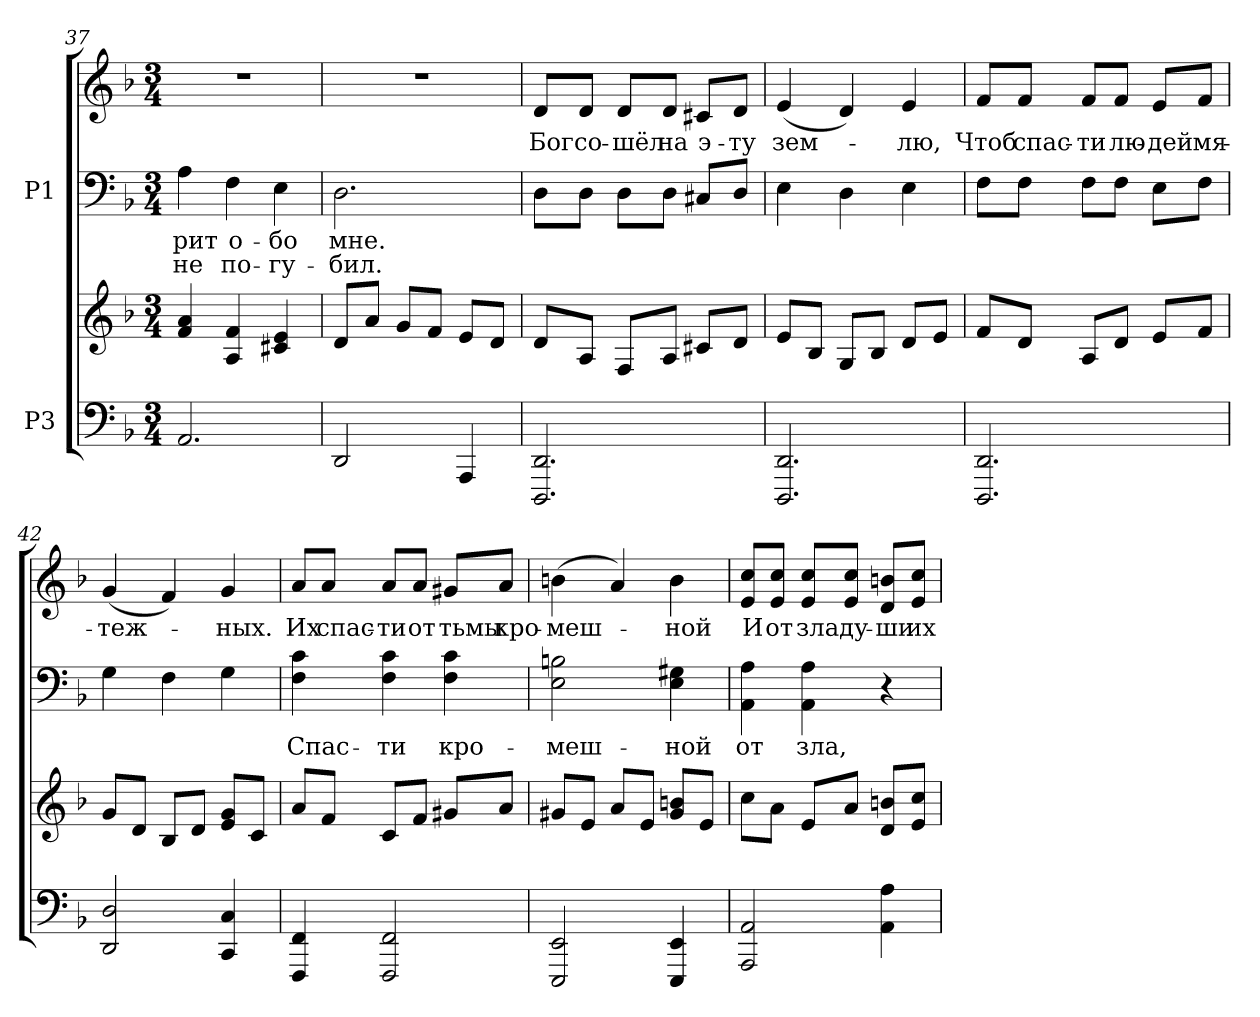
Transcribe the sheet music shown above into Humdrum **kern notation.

**kern	**kern	**kern	**text	**text	**kern	**text
*part2	*part2	*part1	*part1	*part1	*part1	*part1
*staff4	*staff3	*staff2	*staff2	*staff2	*staff1	*staff1
*I"P3	*	*I"P1	*	*	*	*
*clefF4	*clefG2	*clefF4	*	*	*clefG2	*
*k[b-]	*k[b-]	*k[b-]	*	*	*k[b-]	*
*F:	*F:	*F:	*	*	*F:	*
*M3/4	*M3/4	*M3/4	*	*	*M3/4	*
=37	=37	=37	=37	=37	=37	=37
!	!	!	!LO:LY:a:color=#000000	!LO:LY:a:color=#000000	!LO:N:vis=1	!
2.AAi/	4fi/ 4ai	4Ai\	-рит	не	2.r	.
!	!	!	!LO:LY:a:color=#000000	!LO:LY:a:color=#000000	!	!
.	4Ai/ 4fi	4Fi\	о-	по-	.	.
!	!	!	!LO:LY:a:color=#000000	!LO:LY:a:color=#000000	!	!
.	4c#Xi/ 4ei	4Ei\	-бо	-гу-	.	.
=38	=38	=38	=38	=38	=38	=38
!	!	!	!LO:LY:a:color=#000000	!LO:LY:a:color=#000000	!LO:N:vis=1	!
2DDi/	8di/L	2.Di\	мне.	-бил.	2.r	.
.	8ai/J	.	.	.	.	.
.	8gi/L	.	.	.	.	.
.	8fi/J	.	.	.	.	.
4AAAi/	8ei/L	.	.	.	.	.
.	8di/J	.	.	.	.	.
=39	=39	=39	=39	=39	=39	=39
*	*MM120	*	*	*	*MM120	*
!	!	!	!	!	!	!LO:LY:b:color=#000000
2.DDDi/ 2.DDi	8di/L	8Di\L	.	.	8di/L	Бог
!	!	!	!	!	!	!LO:LY:b:color=#000000
.	8Ai/J	8Di\J	.	.	8di/J	со-
!	!	!	!	!	!	!LO:LY:b:color=#000000
.	8Fi/L	8Di\L	.	.	8di/L	-шёл
!	!	!	!	!	!	!LO:LY:b:color=#000000
.	8Ai/J	8Di\J	.	.	8di/J	на
!	!	!	!	!	!	!LO:LY:b:color=#000000
.	8c#Xi/L	8C#Xi/L	.	.	8c#Xi/L	э-
!	!	!	!	!	!	!LO:LY:b:color=#000000
.	8di/J	8Di/J	.	.	8di/J	-ту
!!LO:PB:g=z
=40	=40	=40	=40	=40	=40	=40
!	!	!	!	!	!	!LO:LY:b:color=#000000
2.DDDi/ 2.DDi	8ei/L	4Ei\	.	.	(4ei/	зем-
.	8B-i/J	.	.	.	.	.
.	8Gi/L	4Di\	.	.	4di/)	.
.	8B-i/J	.	.	.	.	.
!	!	!	!	!	!	!LO:LY:b:color=#000000
.	8di/L	4Ei\	.	.	4ei/	-лю,
.	8ei/J	.	.	.	.	.
=41	=41	=41	=41	=41	=41	=41
!	!	!	!	!	!	!LO:LY:b:color=#000000
2.DDDi/ 2.DDi	8fi/L	8Fi\L	.	.	8fi/L	Чтоб
!	!	!	!	!	!	!LO:LY:b:color=#000000
.	8di/J	8Fi\J	.	.	8fi/J	спас-
!	!	!	!	!	!	!LO:LY:b:color=#000000
.	8Ai/L	8Fi\L	.	.	8fi/L	-ти
!	!	!	!	!	!	!LO:LY:b:color=#000000
.	8di/J	8Fi\J	.	.	8fi/J	лю-
!	!	!	!	!	!	!LO:LY:b:color=#000000
.	8ei/L	8Ei\L	.	.	8ei/L	-дей
!	!	!	!	!	!	!LO:LY:b:color=#000000
.	8fi/J	8Fi\J	.	.	8fi/J	мя-
=42	=42	=42	=42	=42	=42	=42
!	!	!	!	!	!	!LO:LY:b:color=#000000
2DDi/ 2Di	8gi/L	4Gi\	.	.	(4gi/	-теж-
.	8di/J	.	.	.	.	.
.	8B-i/L	4Fi\	.	.	4fi/)	.
.	8di/J	.	.	.	.	.
!	!	!	!	!	!	!LO:LY:b:color=#000000
4CCi/ 4Ci	8ei/ 8giL	4Gi\	.	.	4gi/	-ных.
.	8ci/J	.	.	.	.	.
=43	=43	=43	=43	=43	=43	=43
!	!	!	!LO:LY:a:color=#000000	!	!	!
!	!	!	!	!	!	!LO:LY:b:color=#000000
4FFFi/ 4FFi	8ai/L	4Fi\ 4ci	Спас-	.	8ai/L	Их
!	!	!	!	!	!	!LO:LY:b:color=#000000
.	8fi/J	.	.	.	8ai/J	спас-
!	!	!	!LO:LY:a:color=#000000	!	!	!
!	!	!	!	!	!	!LO:LY:b:color=#000000
2FFFi/ 2FFi	8ci/L	4Fi\ 4ci	-ти	.	8ai/L	-ти
!	!	!	!	!	!	!LO:LY:b:color=#000000
.	8fi/J	.	.	.	8ai/J	от
!	!	!	!LO:LY:a:color=#000000	!	!	!
!	!	!	!	!	!	!LO:LY:b:color=#000000
.	8g#Xi/L	4Fi\ 4ci	кро-	.	8g#Xi/L	тьмы
!	!	!	!	!	!	!LO:LY:b:color=#000000
.	8ai/J	.	.	.	8ai/J	кро-
!!LO:LB:g=z
=44	=44	=44	=44	=44	=44	=44
!	!	!	!LO:LY:a:color=#000000	!	!	!
!	!	!	!	!	!	!LO:LY:b:color=#000000
2EEEi/ 2EEi	8g#Xi/L	2Ei\ 2Bni	-меш-	.	(4bni\	-меш-
.	8ei/J	.	.	.	.	.
.	8ai/L	.	.	.	4ai/)	.
.	8ei/J	.	.	.	.	.
!	!	!	!LO:LY:a:color=#000000	!	!	!
!	!	!	!	!	!	!LO:LY:b:color=#000000
4EEEi/ 4EEi	8g#i/ 8bniL	4Ei\ 4G#Xi	-ной	.	4bi\	-ной
.	8ei/J	.	.	.	.	.
=45	=45	=45	=45	=45	=45	=45
!	!	!	!LO:LY:a:color=#000000	!	!	!
!	!	!	!	!	!	!LO:LY:b:color=#000000
2AAAi/ 2AAi	8cci\L	4AAi\ 4Ai	от	.	8ei/ 8cciL	И
!	!	!	!	!	!	!LO:LY:b:color=#000000
.	8ai\J	.	.	.	8ei/ 8cciJ	от
!	!	!	!LO:LY:a:color=#000000	!	!	!
!	!	!	!	!	!	!LO:LY:b:color=#000000
.	8ei/L	4AAi\ 4Ai	зла,	.	8ei/ 8cciL	зла
!	!	!	!	!	!	!LO:LY:b:color=#000000
.	8ai/J	.	.	.	8ei/ 8cciJ	ду-
!	!	!	!	!	!	!LO:LY:b:color=#000000
4AAi\ 4Ai	8di/ 8bniL	4r	.	.	8di/ 8bniL	-ши
!	!	!	!	!	!	!LO:LY:b:color=#000000
.	8ei/ 8cciJ	.	.	.	8ei/ 8cciJ	их
=	=	=	=	=	=	=
*-	*-	*-	*-	*-	*-	*-
